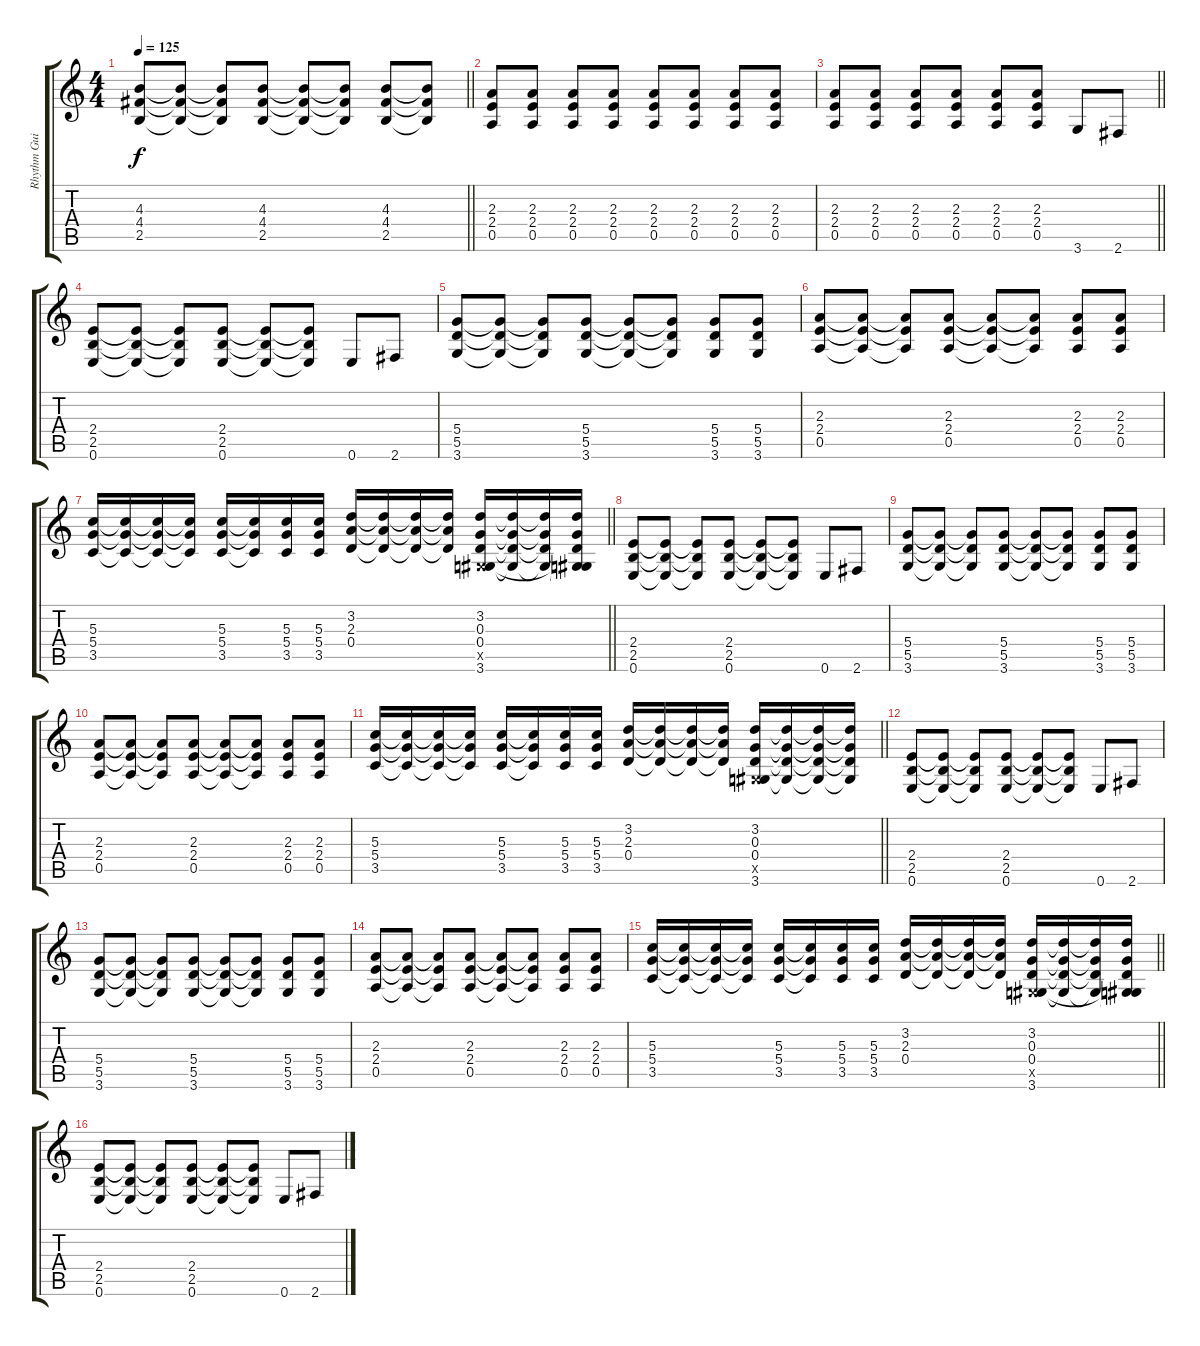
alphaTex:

\track ("Rhythm Guitar" "Rhythm Gui") {instrument overdrivenguitar}
\staff {score tabs}
\tuning (E4 B3 G3 D3 A2 E2) {hide}
\ts (4 4)
\tempo 125
\clef g2
\barLineRight lightlight
\ks c
(4.3 4.4 2.5).8{dy f} (4.3{t} 4.4{t} 2.5{t}).8 (4.3{t} 4.4{t} 2.5{t}).8 (4.3 4.4 2.5).8 (4.3{t} 4.4{t} 2.5{t}).8 (4.3{t} 4.4{t} 2.5{t}).8 (4.3 4.4 2.5).8 (4.3{t} 4.4{t} 2.5{t}).8 |
(2.3 2.4 0.5).8 (2.3 2.4 0.5).8 (2.3 2.4 0.5).8 (2.3 2.4 0.5).8 (2.3 2.4 0.5).8 (2.3 2.4 0.5).8 (2.3 2.4 0.5).8 (2.3 2.4 0.5).8 |
\barLineRight lightlight
(2.3 2.4 0.5).8 (2.3 2.4 0.5).8 (2.3 2.4 0.5).8 (2.3 2.4 0.5).8 (2.3 2.4 0.5).8 (2.3 2.4 0.5).8 3.6.8 2.6.8 |
(2.4 2.5 0.6).8 (2.4{t} 2.5{t} 0.6{t}).8 (2.4{t} 2.5{t} 0.6{t}).8 (2.4 2.5 0.6).8 (2.4{t} 2.5{t} 0.6{t}).8 (2.4{t} 2.5{t} 0.6{t}).8 0.6.8 2.6.8 |
(5.4 5.5 3.6).8 (5.4{t} 5.5{t} 3.6{t}).8 (5.4{t} 5.5{t} 3.6{t}).8 (5.4 5.5 3.6).8 (5.4{t} 5.5{t} 3.6{t}).8 (5.4{t} 5.5{t} 3.6{t}).8 (5.4 5.5 3.6).8 (5.4 5.5 3.6).8 |
(2.3 2.4 0.5).8 (2.3{t} 2.4{t} 0.5{t}).8 (2.3{t} 2.4{t} 0.5{t}).8 (2.3 2.4 0.5).8 (2.3{t} 2.4{t} 0.5{t}).8 (2.3{t} 2.4{t} 0.5{t}).8 (2.3 2.4 0.5).8 (2.3 2.4 0.5).8 |
\barLineRight lightlight
(5.3 5.4 3.5).16 (5.3{t} 5.4{t} 3.5{t}).16 (5.3{t} 5.4{t} 3.5{t}).16 (5.3{t} 5.4{t} 3.5{t}).16 (5.3 5.4 3.5).16 (5.3{t} 5.4{t} 3.5{t}).16 (5.3 5.4 3.5).16 (5.3 5.4 3.5).16 (3.2 2.3 0.4).16 (3.2{t} 2.3{t} 0.4{t}).16 (3.2{t} 2.3{t} 0.4{t}).16 (3.2{t} 2.3{t} 0.4{t}).16 (3.2 0.3 0.4 -1.5{x} 3.6).16 (3.2{t} 0.3{t} 0.4{t} 3.6{t}).16 (3.2{t} 0.3{t} 0.4{t} 3.6{t}).16 (3.2{t} 0.3{t} 0.4{t} -1.5{t} 3.6{t}).16 |
(2.4 2.5 0.6).8 (2.4{t} 2.5{t} 0.6{t}).8 (2.4{t} 2.5{t} 0.6{t}).8 (2.4 2.5 0.6).8 (2.4{t} 2.5{t} 0.6{t}).8 (2.4{t} 2.5{t} 0.6{t}).8 0.6.8 2.6.8 |
(5.4 5.5 3.6).8 (5.4{t} 5.5{t} 3.6{t}).8 (5.4{t} 5.5{t} 3.6{t}).8 (5.4 5.5 3.6).8 (5.4{t} 5.5{t} 3.6{t}).8 (5.4{t} 5.5{t} 3.6{t}).8 (5.4 5.5 3.6).8 (5.4 5.5 3.6).8 |
(2.3 2.4 0.5).8 (2.3{t} 2.4{t} 0.5{t}).8 (2.3{t} 2.4{t} 0.5{t}).8 (2.3 2.4 0.5).8 (2.3{t} 2.4{t} 0.5{t}).8 (2.3{t} 2.4{t} 0.5{t}).8 (2.3 2.4 0.5).8 (2.3 2.4 0.5).8 |
\barLineRight lightlight
(5.3 5.4 3.5).16 (5.3{t} 5.4{t} 3.5{t}).16 (5.3{t} 5.4{t} 3.5{t}).16 (5.3{t} 5.4{t} 3.5{t}).16 (5.3 5.4 3.5).16 (5.3{t} 5.4{t} 3.5{t}).16 (5.3 5.4 3.5).16 (5.3 5.4 3.5).16 (3.2 2.3 0.4).16 (3.2{t} 2.3{t} 0.4{t}).16 (3.2{t} 2.3{t} 0.4{t}).16 (3.2{t} 2.3{t} 0.4{t}).16 (3.2 0.3 0.4 -1.5{x} 3.6).16 (3.2{t} 0.3{t} 0.4{t} 3.6{t}).16 (3.2{t} 0.3{t} 0.4{t} 3.6{t}).16 (3.2{t} 0.3{t} 0.4{t} 3.6{t}).16 |
(2.4 2.5 0.6).8 (2.4{t} 2.5{t} 0.6{t}).8 (2.4{t} 2.5{t} 0.6{t}).8 (2.4 2.5 0.6).8 (2.4{t} 2.5{t} 0.6{t}).8 (2.4{t} 2.5{t} 0.6{t}).8 0.6.8 2.6.8 |
(5.4 5.5 3.6).8 (5.4{t} 5.5{t} 3.6{t}).8 (5.4{t} 5.5{t} 3.6{t}).8 (5.4 5.5 3.6).8 (5.4{t} 5.5{t} 3.6{t}).8 (5.4{t} 5.5{t} 3.6{t}).8 (5.4 5.5 3.6).8 (5.4 5.5 3.6).8 |
(2.3 2.4 0.5).8 (2.3{t} 2.4{t} 0.5{t}).8 (2.3{t} 2.4{t} 0.5{t}).8 (2.3 2.4 0.5).8 (2.3{t} 2.4{t} 0.5{t}).8 (2.3{t} 2.4{t} 0.5{t}).8 (2.3 2.4 0.5).8 (2.3 2.4 0.5).8 |
\barLineRight lightlight
(5.3 5.4 3.5).16 (5.3{t} 5.4{t} 3.5{t}).16 (5.3{t} 5.4{t} 3.5{t}).16 (5.3{t} 5.4{t} 3.5{t}).16 (5.3 5.4 3.5).16 (5.3{t} 5.4{t} 3.5{t}).16 (5.3 5.4 3.5).16 (5.3 5.4 3.5).16 (3.2 2.3 0.4).16 (3.2{t} 2.3{t} 0.4{t}).16 (3.2{t} 2.3{t} 0.4{t}).16 (3.2{t} 2.3{t} 0.4{t}).16 (3.2 0.3 0.4 -1.5{x} 3.6).16 (3.2{t} 0.3{t} 0.4{t} 3.6{t}).16 (3.2{t} 0.3{t} 0.4{t} 3.6{t}).16 (3.2{t} 0.3{t} 0.4{t} -1.5{t} 3.6{t}).16 |
(2.4 2.5 0.6).8 (2.4{t} 2.5{t} 0.6{t}).8 (2.4{t} 2.5{t} 0.6{t}).8 (2.4 2.5 0.6).8 (2.4{t} 2.5{t} 0.6{t}).8 (2.4{t} 2.5{t} 0.6{t}).8 0.6.8 2.6.8
